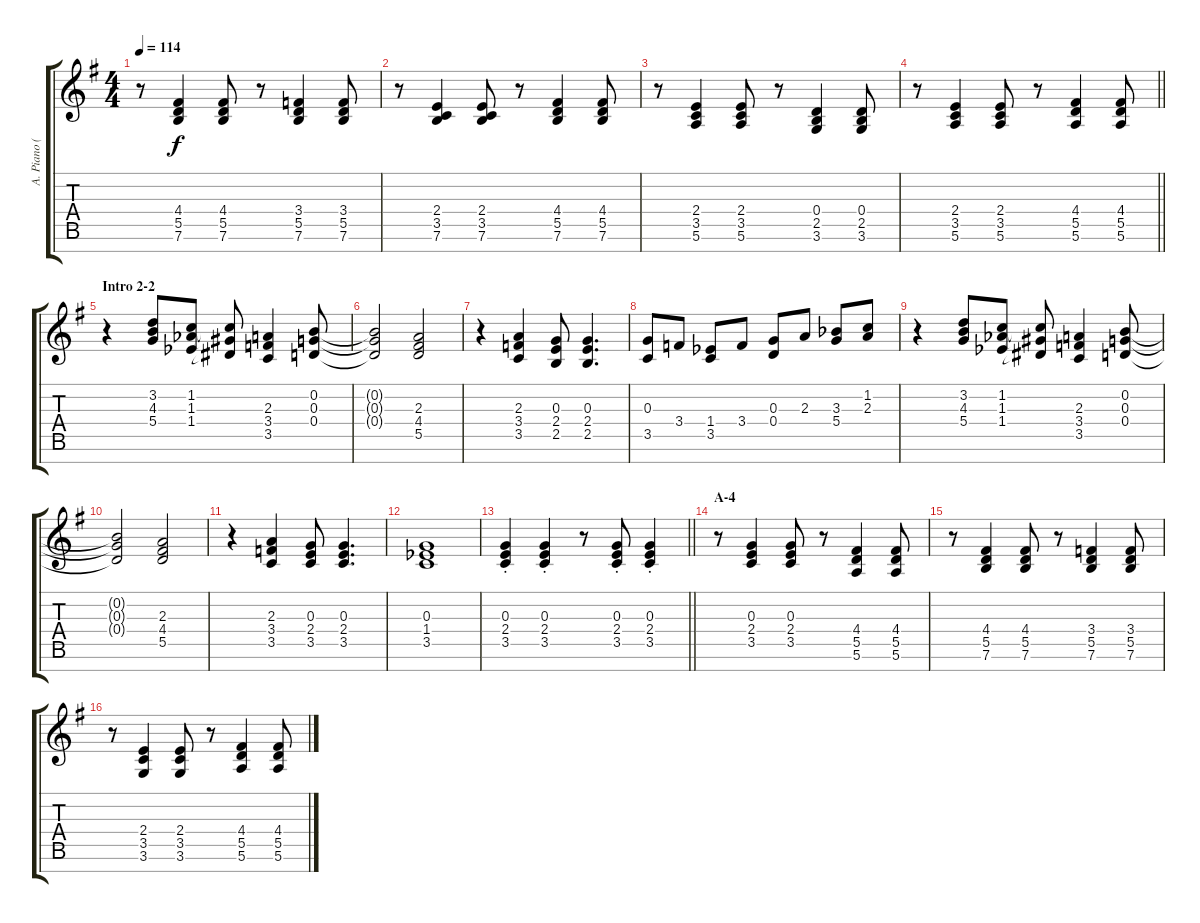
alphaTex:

\track ("A. Piano (Right Hand)" "A. Piano (") {instrument acousticgrandpiano}
\staff {score tabs}
\tuning (E5 B4 G4 D4 A3 E3 B2) {hide}
\ts (4 4)
\tempo 114
\clef g2
\ks g
r.8{dy f} (4.4 5.5 7.6).4 (4.4 5.5 7.6).8 r.8 (3.4 5.5 7.6).4 (3.4 5.5 7.6).8 |
r.8 (2.4 3.5 7.6).4 (2.4 3.5 7.6).8 r.8 (4.4 5.5 7.6).4 (4.4 5.5 7.6).8 |
r.8 (2.4 3.5 5.6).4 (2.4 3.5 5.6).8 r.8 (0.4 2.5 3.6).4 (0.4 2.5 3.6).8 |
\barLineRight lightlight
r.8 (2.4 3.5 5.6).4 (2.4 3.5 5.6).8 r.8 (4.4 5.5 5.6).4 (4.4 5.5 5.6).8 |
\section ("" "Intro 2-2")
r.4 (3.2 4.3 5.4).8 (1.2 1.3{acc b} 1.4{acc b}).8 (1.2{t} 1.3{t} 1.4{t}).8 (2.3 3.4 3.5).4 (0.2 0.3 0.4).8 |
(0.2{t} 0.3{t} 0.4{t}).2 (2.3 4.4 5.5).2 |
r.4 (2.3 3.4 3.5).4 (0.3 2.4 2.5).8 (0.3 2.4 2.5).4{d} |
(0.3 3.5).8 3.4.8 (1.4{acc b} 3.5).8 3.4.8 (0.3 0.4).8 2.3.8 (3.3{acc b} 5.4).8 (1.2 2.3).8 |
r.4 (3.2 4.3 5.4).8 (1.2 1.3{acc b} 1.4{acc b}).8 (1.2{t} 1.3{t} 1.4{t}).8 (2.3 3.4 3.5).4 (0.2 0.3 0.4).8 |
(0.2{t} 0.3{t} 0.4{t}).2 (2.3 4.4 5.5).2 |
r.4 (2.3 3.4 3.5).4 (0.3 2.4 3.5).8 (0.3 2.4 3.5).4{d} |
(0.3 1.4{acc b} 3.5).1 |
\barLineRight lightlight
(0.3{st} 2.4{st} 3.5{st}).4 (0.3{st} 2.4{st} 3.5{st}).4 r.8 (0.3{st} 2.4{st} 3.5{st}).8 (0.3{st} 2.4{st} 3.5{st}).4 |
\section ("" "A-4")
r.8 (0.3 2.4 3.5).4 (0.3 2.4 3.5).8 r.8 (4.4 5.5 5.6).4 (4.4 5.5 5.6).8 |
r.8 (4.4 5.5 7.6).4 (4.4 5.5 7.6).8 r.8 (3.4 5.5 7.6).4 (3.4 5.5 7.6).8 |
r.8 (2.4 3.5 3.6).4 (2.4 3.5 3.6).8 r.8 (4.4 5.5 5.6).4 (4.4 5.5 5.6).8
